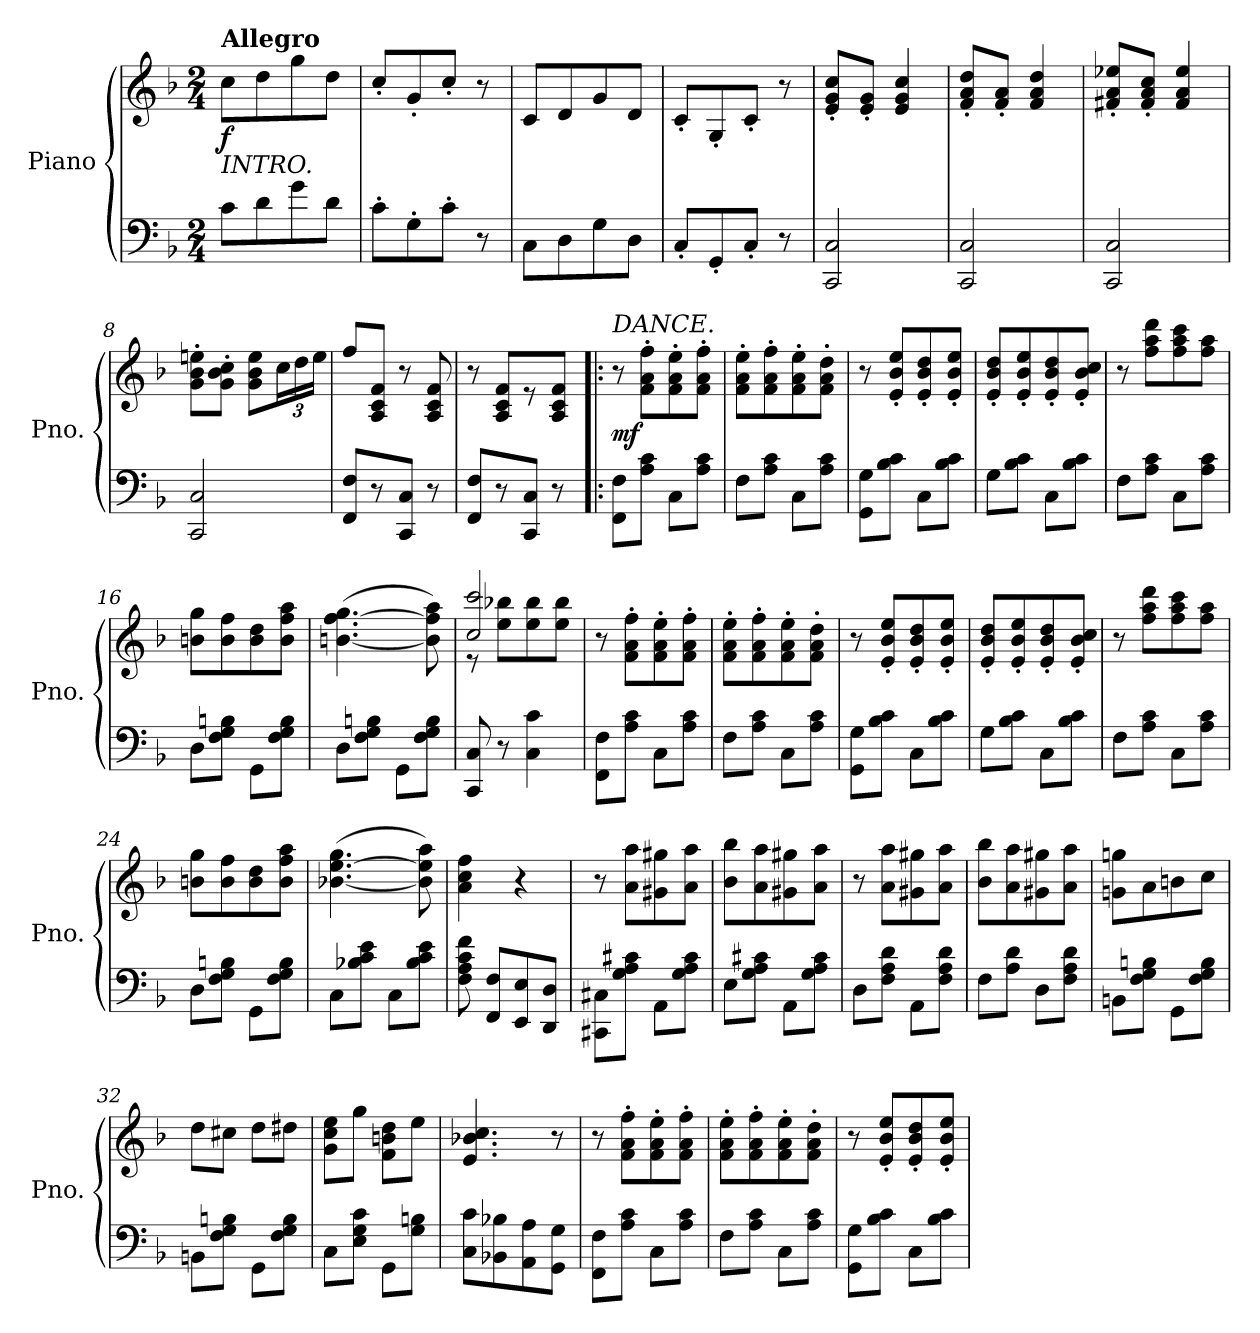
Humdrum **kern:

**kern	**kern	**dynam
*part1	*part1	*part1
*staff2	*staff1	*staff1/2
*I"Piano	*	*
*I'Pno.	*	*
*clefF4	*clefG2	*
*k[b-]	*k[b-]	*
*M2/4	*M2/4	*
=1	=1	=1
!	!LO:TX:a:B:t=Allegro	!
!LO:TX:a:i:t=INTRO.	!	!
!	!	!LO:DY:b
8c\L	8cc\L	f
8d\	8dd\	.
8g\	8gg\	.
8d\J	8dd\J	.
=2	=2	=2
8c'\L	8cc'/L	.
8G'\	8g'/	.
8c'\J	8cc'/J	.
8r	8r	.
=3	=3	=3
8C\L	8c/L	.
8D\	8d/	.
8G\	8g/	.
8D\J	8d/J	.
=4	=4	=4
8C'/L	8c'/L	.
8GG'/	8G'/	.
8C'/J	8c'/J	.
8r	8r	.
=5	=5	=5
2CC/ 2C/	8e/' 8g/' 8cc/'L	.
.	8e/' 8g/'J	.
.	4e/ 4g/ 4cc/	.
!!LO:LB:g=z
=6	=6	=6
2CC/ 2C/	8f/' 8a/' 8dd/'L	.
.	8f/' 8a/'J	.
.	4f/ 4a/ 4dd/	.
=7	=7	=7
2CC/ 2C/	8f#X/' 8a/' 8ee-X/'L	.
.	8f#/' 8a/' 8cc/'J	.
.	4f#/ 4a/ 4ee-/	.
=8	=8	=8
2CC/ 2C/	8g\' 8b-\' 8een\'L	.
.	8g\' 8b-\' 8cc\'J	.
.	8g\ 8b-\ 8ee\L	.
*	*Xbrackettup	*
.	24cc\L	.
.	24dd\	.
.	24ee\JJ	.
=9	=9	=9
8FF/ 8F/L	8ff/L	.
8r	8A/ 8c/ 8f/J	.
8CC/ 8C/J	8r	.
8r	8A/ 8c/ 8f/	.
=10	=10	=10
8FF/ 8F/L	8r	.
8r	8A/ 8c/ 8f/L	.
8CC/ 8C/J	8r	.
8r	8A/ 8c/ 8f/J	.
!!LO:LB:g=z
=11!|:	=11!|:	=11!|:
!	!LO:TX:a:i:t=DANCE.	!
!	!	!LO:DY:b
8FF\ 8F\L	8r	mf
8A\ 8c\J	8f\' 8a\' 8ff\'L	.
8C\L	8f\' 8a\' 8ee\'	.
8A\ 8c\J	8f\' 8a\' 8ff\'J	.
=12	=12	=12
8F\L	8f\' 8a\' 8ee\'L	.
8A\ 8c\J	8f\' 8a\' 8ff\'	.
8C\L	8f\' 8a\' 8ee\'	.
8A\ 8c\J	8f\' 8a\' 8dd\'J	.
=13	=13	=13
8GG\ 8G\L	8r	.
8B-\ 8c\J	8e/' 8b-/' 8ee/'L	.
8C\L	8e/' 8b-/' 8dd/'	.
8B-\ 8c\J	8e/' 8b-/' 8ee/'J	.
=14	=14	=14
8G\L	8e/' 8b-/' 8dd/'L	.
8B-\ 8c\J	8e/' 8b-/' 8ee/'	.
8C\L	8e/' 8b-/' 8dd/'	.
8B-\ 8c\J	8e/' 8b-/' 8cc/'J	.
=15	=15	=15
8F\L	8r	.
8A\ 8c\J	8ff\ 8aa\ 8ddd\L	.
8C\L	8ff\ 8aa\ 8ccc\	.
8A\ 8c\J	8ff\ 8aa\J	.
!!LO:LB:g=z
=16	=16	=16
8D\L	8bn\ 8gg\L	.
8F\ 8G\ 8Bn\J	8b\ 8ff\	.
8GG\L	8b\ 8dd\	.
8F\ 8G\ 8B\J	8b\ 8ff\ 8aa\J	.
=17	=17	=17
8D\L	(>[4.bn\ [4.ff\ 4.gg\	.
8F\ 8G\ 8Bn\J	.	.
8GG\L	.	.
8F\ 8G\ 8B\J	8b\] 8ff\] 8aa\)	.
=18	=18	=18
*	*^	*
8CC/ 8C/	2cc/ 2ccc/	8r	.
8r	.	8ee\ 8bb-X\L	.
4C\ 4c\	.	8ee\ 8bb-\	.
.	.	8ee\ 8bb-\J	.
*	*v	*v	*
=19	=19	=19
8FF\ 8F\L	8r	.
8A\ 8c\J	8f\' 8a\' 8ff\'L	.
8C\L	8f\' 8a\' 8ee\'	.
8A\ 8c\J	8f\' 8a\' 8ff\'J	.
=20	=20	=20
8F\L	8f\' 8a\' 8ee\'L	.
8A\ 8c\J	8f\' 8a\' 8ff\'	.
8C\L	8f\' 8a\' 8ee\'	.
8A\ 8c\J	8f\' 8a\' 8dd\'J	.
!!LO:PB:g=z
=21	=21	=21
8GG\ 8G\L	8r	.
8B-\ 8c\J	8e/' 8b-/' 8ee/'L	.
8C\L	8e/' 8b-/' 8dd/'	.
8B-\ 8c\J	8e/' 8b-/' 8ee/'J	.
=22	=22	=22
8G\L	8e/' 8b-/' 8dd/'L	.
8B-\ 8c\J	8e/' 8b-/' 8ee/'	.
8C\L	8e/' 8b-/' 8dd/'	.
8B-\ 8c\J	8e/' 8b-/' 8cc/'J	.
=23	=23	=23
8F\L	8r	.
8A\ 8c\J	8ff\ 8aa\ 8ddd\L	.
8C\L	8ff\ 8aa\ 8ccc\	.
8A\ 8c\J	8ff\ 8aa\J	.
=24	=24	=24
8D\L	8bn\ 8gg\L	.
8F\ 8G\ 8Bn\J	8b\ 8ff\	.
8GG\L	8b\ 8dd\	.
8F\ 8G\ 8B\J	8b\ 8ff\ 8aa\J	.
=25	=25	=25
8C\L	(>[4.b-X\ [4.ee\ 4.gg\	.
8B-X\ 8c\ 8e\J	.	.
8C\L	.	.
8B-\ 8c\ 8e\J	8b-\] 8ee\] 8aa\)	.
=26	=26	=26
8F\ 8A\ 8c\ 8f\	4a\ 4cc\ 4ff\	.
8FF/ 8F/L	.	.
8EE/ 8E/	4r	.
8DD/ 8D/J	.	.
!!LO:LB:g=z
=27	=27	=27
8CC#X\ 8C#X\L	8r	.
8G\ 8A\ 8c#X\J	8a\ 8aa\L	.
8AA\L	8g#X\ 8gg#X\	.
8G\ 8A\ 8c#\J	8a\ 8aa\J	.
=28	=28	=28
8E\L	8b-\ 8bb-\L	.
8G\ 8A\ 8c#X\J	8a\ 8aa\	.
8AA\L	8g#X\ 8gg#X\	.
8G\ 8A\ 8c#\J	8a\ 8aa\J	.
=29	=29	=29
8D\L	8r	.
8F\ 8A\ 8d\J	8a\ 8aa\L	.
8AA\L	8g#X\ 8gg#X\	.
8F\ 8A\ 8d\J	8a\ 8aa\J	.
=30	=30	=30
8F\L	8b-\ 8bb-\L	.
8A\ 8d\J	8a\ 8aa\	.
8D\L	8g#X\ 8gg#X\	.
8F\ 8A\ 8d\J	8a\ 8aa\J	.
=31	=31	=31
8BBn\L	8gn\ 8ggn\L	.
8F\ 8G\ 8Bn\J	8a\	.
8GG\L	8bn\	.
8F\ 8G\ 8B\J	8cc\J	.
!!LO:LB:g=z
=32	=32	=32
8BBn\L	8dd\L	.
8F\ 8G\ 8Bn\J	8cc#X\J	.
8GG\L	8dd\L	.
8F\ 8G\ 8B\J	8dd#X\J	.
=33	=33	=33
8C\L	8g\ 8cc\ 8ee\L	.
8E\ 8G\ 8c\J	8gg\J	.
8GG\L	8f\ 8bn\ 8dd\L	.
8G\ 8Bn\J	8ee\J	.
=34	=34	=34
8C\ 8c\L	4.e/ 4.b-X/ 4.cc/	.
8BB-X\ 8B-X\	.	.
8AA\ 8A\	.	.
8GG\ 8G\J	8r	.
=35	=35	=35
8FF\ 8F\L	8r	.
8A\ 8c\J	8f\' 8a\' 8ff\'L	.
8C\L	8f\' 8a\' 8ee\'	.
8A\ 8c\J	8f\' 8a\' 8ff\'J	.
=36	=36	=36
8F\L	8f\' 8a\' 8ee\'L	.
8A\ 8c\J	8f\' 8a\' 8ff\'	.
8C\L	8f\' 8a\' 8ee\'	.
8A\ 8c\J	8f\' 8a\' 8dd\'J	.
=37	=37	=37
8GG\ 8G\L	8r	.
8B-\ 8c\J	8e/' 8b-/' 8ee/'L	.
8C\L	8e/' 8b-/' 8dd/'	.
8B-\ 8c\J	8e/' 8b-/' 8ee/'J	.
=	=	=
*-	*-	*-
